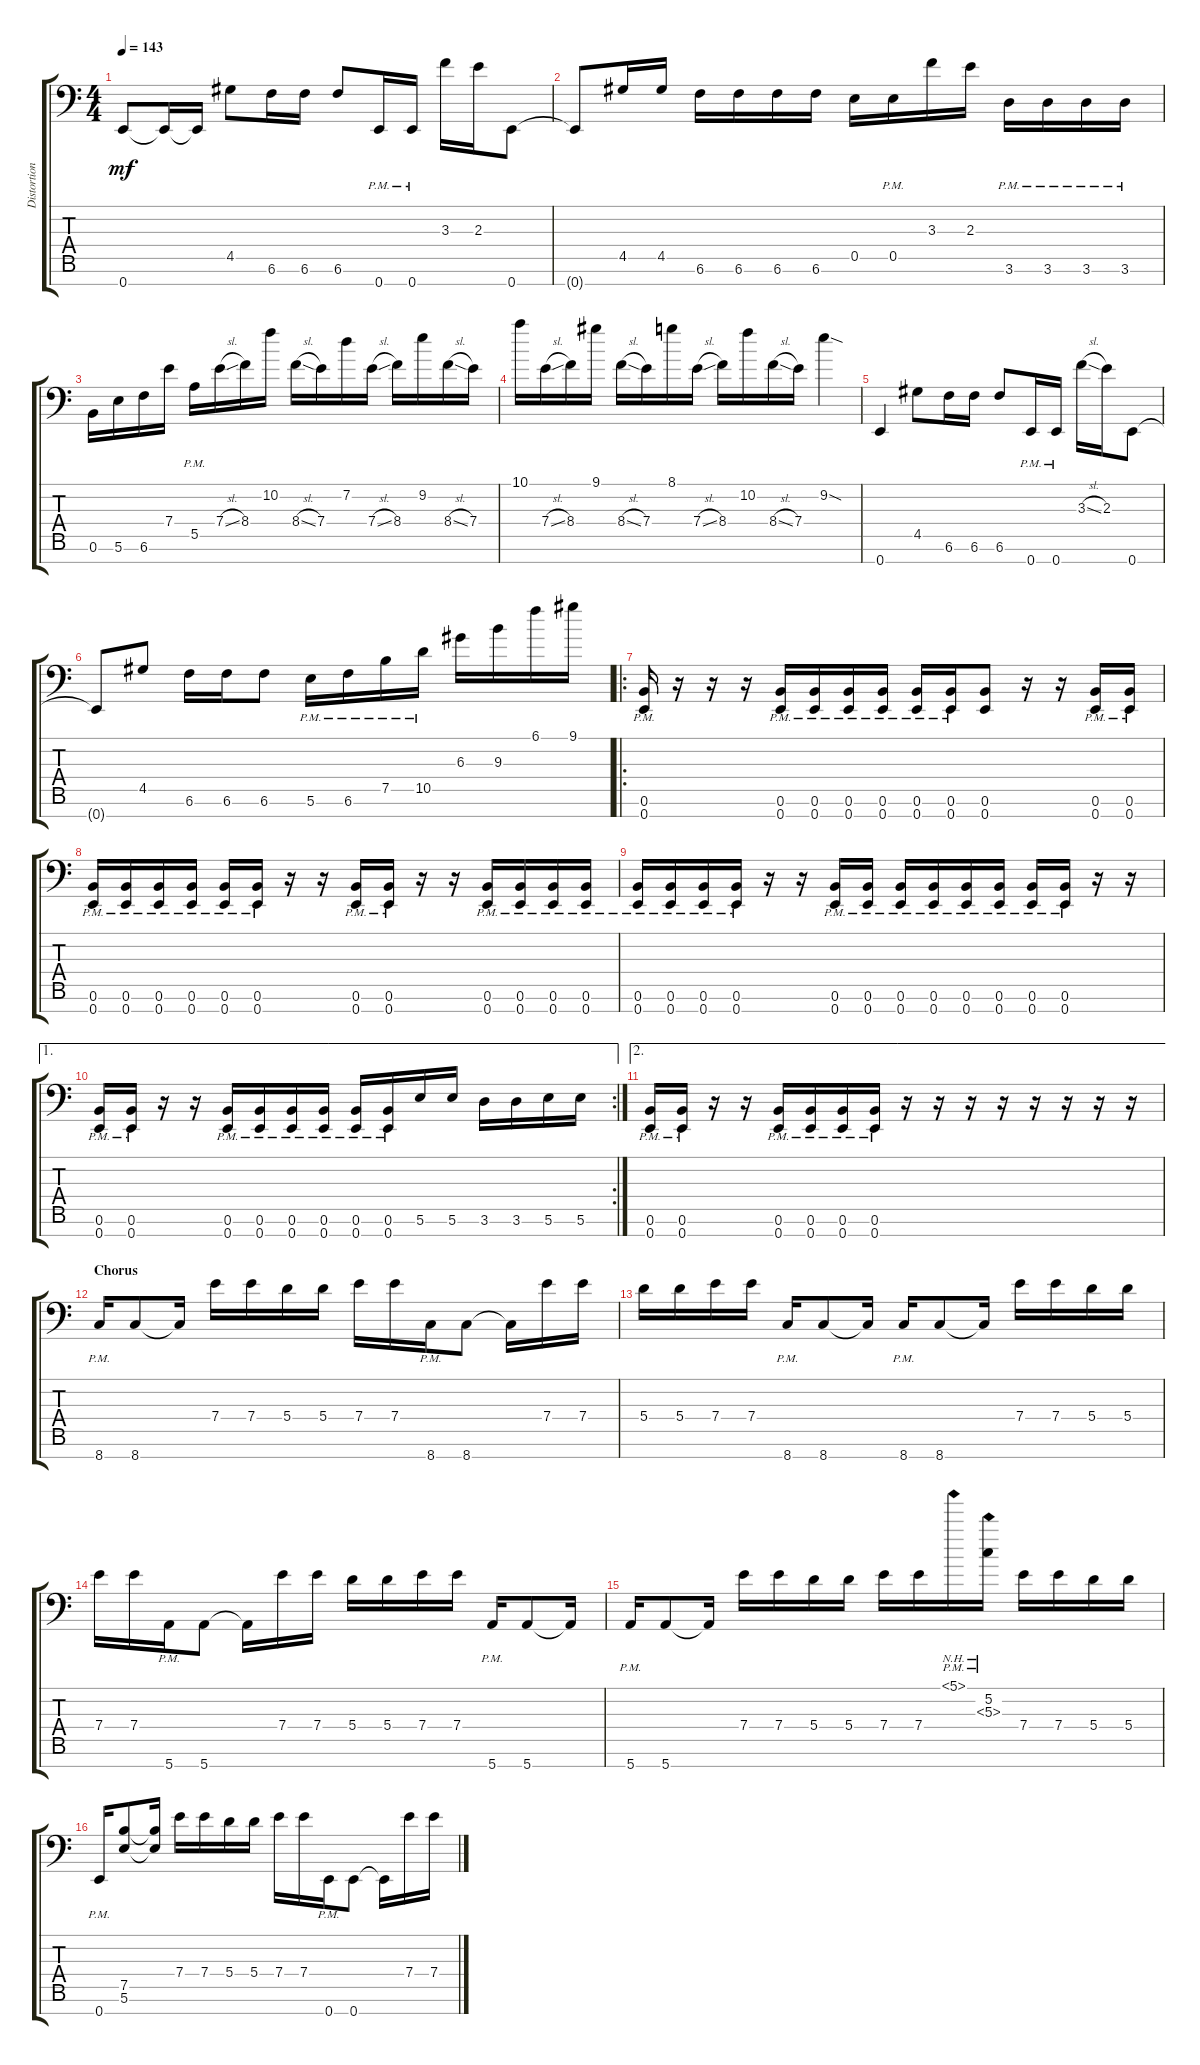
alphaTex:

\track ("Distortion Guitar" "Distortion") {instrument distortionguitar}
\staff {score tabs}
\tuning (B3 G3 D3 A2 E2 B1 E1) {hide}
\ts (4 4)
\tempo 143
\clef f4
\ks c
0.7.8{dy mf} 0.7{t}.16 0.7{t}.16 4.5.8 6.6.16 6.6.16 6.6.8 0.7{pm}.16 0.7{pm}.16 3.3.16 2.3.16 0.7.8 |
0.7{t}.8 4.5.16 4.5.16 6.6.16 6.6.16 6.6.16 6.6.16 0.5.16 0.5{pm}.16 3.3.16 2.3.16 3.6{pm}.16 3.6{pm}.16 3.6{pm}.16 3.6{pm}.16 |
0.6.16 5.6.16 6.6.16 7.4.16 5.5{pm}.16 7.4{sl}.16 8.4.16 10.2.16 8.4{sl}.16 7.4.16 7.2.16 7.4{sl}.16 8.4.16 9.2.16 8.4{sl}.16 7.4.16 |
10.1.16 7.4{sl}.16 8.4.16 9.1.16 8.4{sl}.16 7.4.16 8.1.16 7.4{sl}.16 8.4.16 10.2.16 8.4{sl}.16 7.4.16 9.2{sod}.4 |
0.7.4 4.5.8 6.6.16 6.6.16 6.6.8 0.7{pm}.16 0.7{pm}.16 3.3{sl}.16 2.3.16 0.7.8 |
0.7{t}.8 4.5.8 6.6.16 6.6.16 6.6.8 5.6{pm}.16 6.6{pm}.16 7.5{pm}.16 10.5{pm}.16 6.3.16 9.3.16 6.1.16 9.1.16 |
\ro
(0.6{pm} 0.7{pm}).16 r.16 r.16 r.16 (0.6{pm} 0.7{pm}).16 (0.6{pm} 0.7{pm}).16 (0.6{pm} 0.7{pm}).16 (0.6{pm} 0.7{pm}).16 (0.6{pm} 0.7{pm}).16 (0.6{pm} 0.7{pm}).16 (0.6 0.7).8 r.16 r.16 (0.6{pm} 0.7{pm}).16 (0.6{pm} 0.7{pm}).16 |
(0.6{pm} 0.7{pm}).16 (0.6{pm} 0.7{pm}).16 (0.6{pm} 0.7{pm}).16 (0.6{pm} 0.7{pm}).16 (0.6{pm} 0.7{pm}).16 (0.6{pm} 0.7{pm}).16 r.16 r.16 (0.6{pm} 0.7{pm}).16 (0.6{pm} 0.7{pm}).16 r.16 r.16 (0.6{pm} 0.7{pm}).16 (0.6{pm} 0.7{pm}).16 (0.6{pm} 0.7{pm}).16 (0.6{pm} 0.7{pm}).16 |
(0.6{pm} 0.7{pm}).16 (0.6{pm} 0.7{pm}).16 (0.6{pm} 0.7{pm}).16 (0.6{pm} 0.7{pm}).16 r.16 r.16 (0.6{pm} 0.7{pm}).16 (0.6{pm} 0.7{pm}).16 (0.6{pm} 0.7{pm}).16 (0.6{pm} 0.7{pm}).16 (0.6{pm} 0.7{pm}).16 (0.6{pm} 0.7{pm}).16 (0.6{pm} 0.7{pm}).16 (0.6{pm} 0.7{pm}).16 r.16 r.16 |
\ae 1
\rc 2
(0.6{pm} 0.7{pm}).16 (0.6{pm} 0.7{pm}).16 r.16 r.16 (0.6{pm} 0.7{pm}).16 (0.6{pm} 0.7{pm}).16 (0.6{pm} 0.7{pm}).16 (0.6{pm} 0.7{pm}).16 (0.6{pm} 0.7{pm}).16 (0.6{pm} 0.7{pm}).16 5.6.16 5.6.16 3.6.16 3.6.16 5.6.16 5.6.16 |
\ae 2
(0.6{pm} 0.7{pm}).16 (0.6{pm} 0.7{pm}).16 r.16 r.16 (0.6{pm} 0.7{pm}).16 (0.6{pm} 0.7{pm}).16 (0.6{pm} 0.7{pm}).16 (0.6{pm} 0.7{pm}).16 r.16 r.16 r.16 r.16 r.16 r.16 r.16 r.16 |
\section ("" "Chorus")
8.7{pm}.16 8.7.8 8.7{t}.16 7.4.16 7.4.16 5.4.16 5.4.16 7.4.16 7.4.16 8.7{pm}.16 8.7.8 8.7{t}.16 7.4.16 7.4.16 |
5.4.16 5.4.16 7.4.16 7.4.16 8.7{pm}.16 8.7.8 8.7{t}.16 8.7{pm}.16 8.7.8 8.7{t}.16 7.4.16 7.4.16 5.4.16 5.4.16 |
7.4.16 7.4.16 5.7{pm}.16 5.7.8 5.7{t}.16 7.4.16 7.4.16 5.4.16 5.4.16 7.4.16 7.4.16 5.7{pm}.16 5.7.8 5.7{t}.16 |
5.7{pm}.16 5.7.8 5.7{t}.16 7.4.16 7.4.16 5.4.16 5.4.16 7.4.16 7.4.16 5.1{nh pm}.16 (5.2{pm} 5.3{nh pm}).16 7.4.16 7.4.16 5.4.16 5.4.16 |
0.7{pm}.16 (7.5 5.6).8 (7.5{t} 5.6{t}).16 7.4.16 7.4.16 5.4.16 5.4.16 7.4.16 7.4.16 0.7{pm}.16 0.7.8 0.7{t}.16 7.4.16 7.4.16
